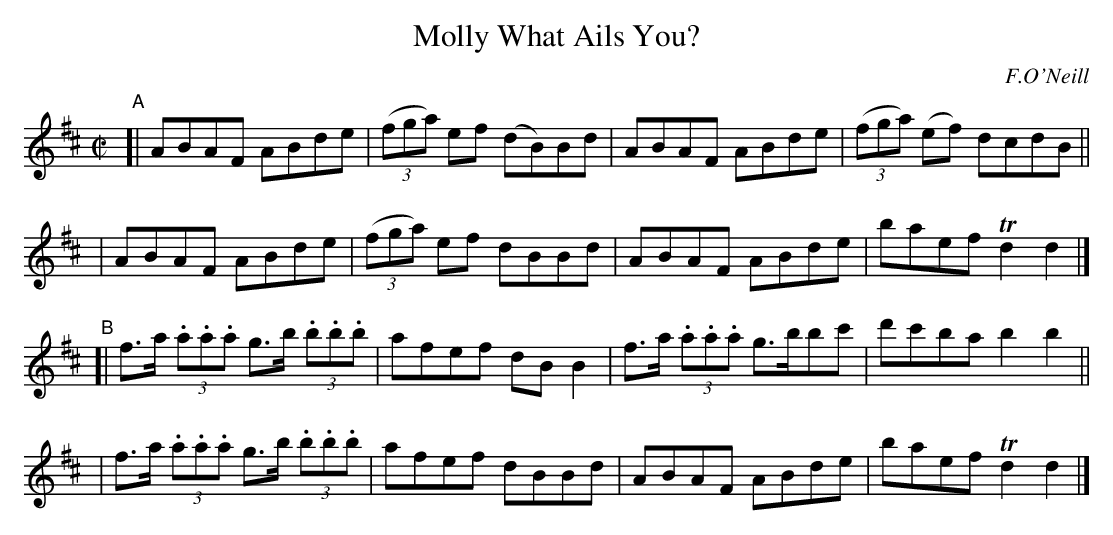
X:1
T: Molly What Ails You?
O: F.O'Neill
M: C|
L: 1/8
K: D
"^A"\
[| ABAF ABde | ((3fga) ef (dB)Bd | ABAF ABde | ((3fga) (ef) dcdB ||
|  ABAF ABde | ((3fga) ef  dBBd  | ABAF ABde | baef Td2 d2 |]
"^B"\
[| f>a (3.a.a.a g>b (3.b.b.b | afef dBB2 | f>a (3.a.a.a g>bbc' | d'c'ba b2 b2 ||
|  f>a (3.a.a.a g>b (3.b.b.b | afef dBBd | ABAF ABde | baef Td2 d2 |]
